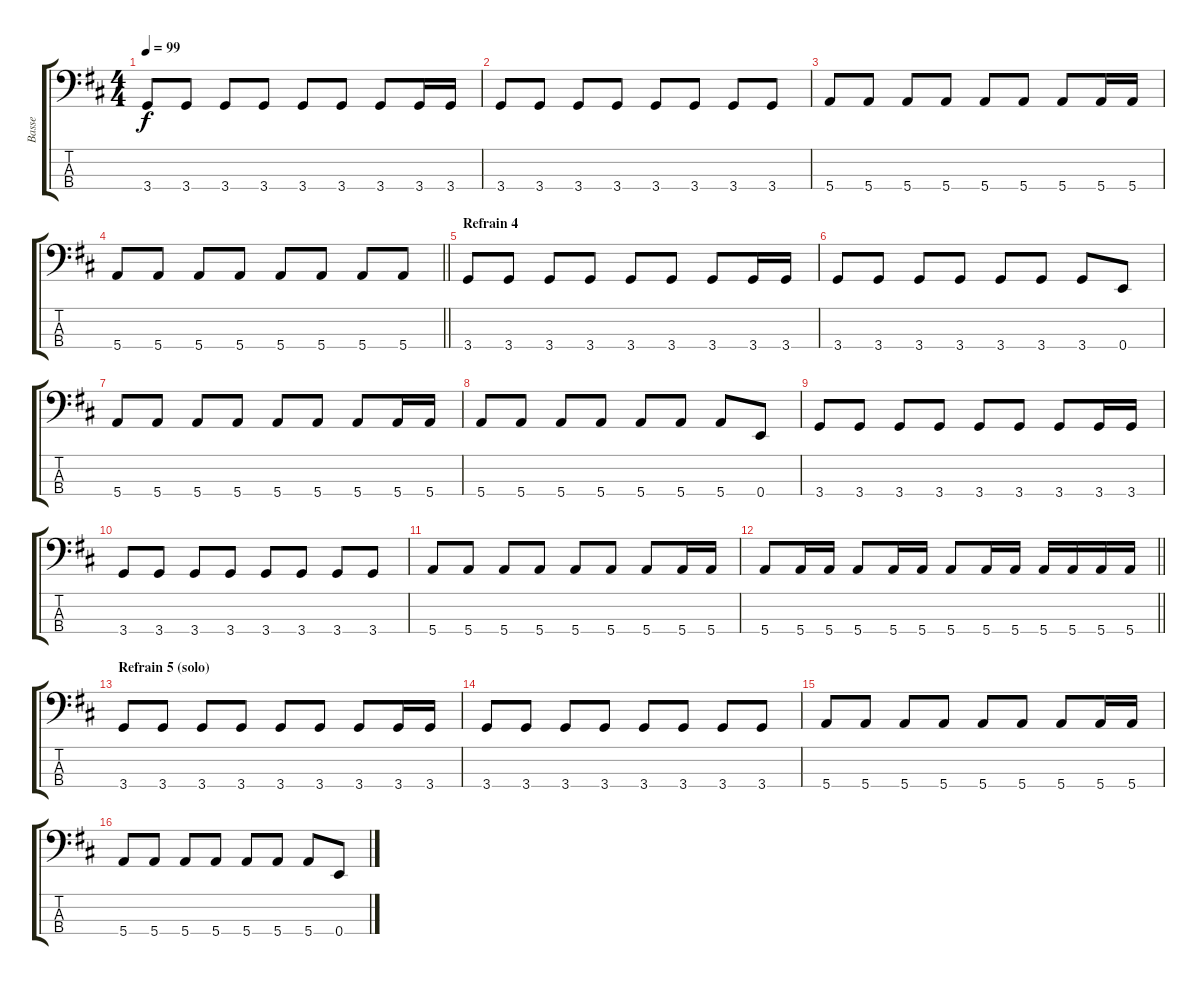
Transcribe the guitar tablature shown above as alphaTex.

\track ("Basse" "Basse") {instrument electricbassfinger}
\staff {score tabs}
\tuning (G2 D2 A1 E1) {hide}
\ts (4 4)
\tempo 99
\clef f4
\ks d
3.4.8{dy f} 3.4.8 3.4.8 3.4.8 3.4.8 3.4.8 3.4.8 3.4.16 3.4.16 |
3.4.8 3.4.8 3.4.8 3.4.8 3.4.8 3.4.8 3.4.8 3.4.8 |
5.4.8 5.4.8 5.4.8 5.4.8 5.4.8 5.4.8 5.4.8 5.4.16 5.4.16 |
\barLineRight lightlight
5.4.8 5.4.8 5.4.8 5.4.8 5.4.8 5.4.8 5.4.8 5.4.8 |
\section ("" "Refrain 4")
3.4.8 3.4.8 3.4.8 3.4.8 3.4.8 3.4.8 3.4.8 3.4.16 3.4.16 |
3.4.8 3.4.8 3.4.8 3.4.8 3.4.8 3.4.8 3.4.8 0.4.8 |
5.4.8 5.4.8 5.4.8 5.4.8 5.4.8 5.4.8 5.4.8 5.4.16 5.4.16 |
5.4.8 5.4.8 5.4.8 5.4.8 5.4.8 5.4.8 5.4.8 0.4.8 |
3.4.8 3.4.8 3.4.8 3.4.8 3.4.8 3.4.8 3.4.8 3.4.16 3.4.16 |
3.4.8 3.4.8 3.4.8 3.4.8 3.4.8 3.4.8 3.4.8 3.4.8 |
5.4.8 5.4.8 5.4.8 5.4.8 5.4.8 5.4.8 5.4.8 5.4.16 5.4.16 |
\barLineRight lightlight
5.4.8 5.4.16 5.4.16 5.4.8 5.4.16 5.4.16 5.4.8 5.4.16 5.4.16 5.4.16 5.4.16 5.4.16 5.4.16 |
\section ("" "Refrain 5 (solo)")
3.4.8 3.4.8 3.4.8 3.4.8 3.4.8 3.4.8 3.4.8 3.4.16 3.4.16 |
3.4.8 3.4.8 3.4.8 3.4.8 3.4.8 3.4.8 3.4.8 3.4.8 |
5.4.8 5.4.8 5.4.8 5.4.8 5.4.8 5.4.8 5.4.8 5.4.16 5.4.16 |
5.4.8 5.4.8 5.4.8 5.4.8 5.4.8 5.4.8 5.4.8 0.4.8
